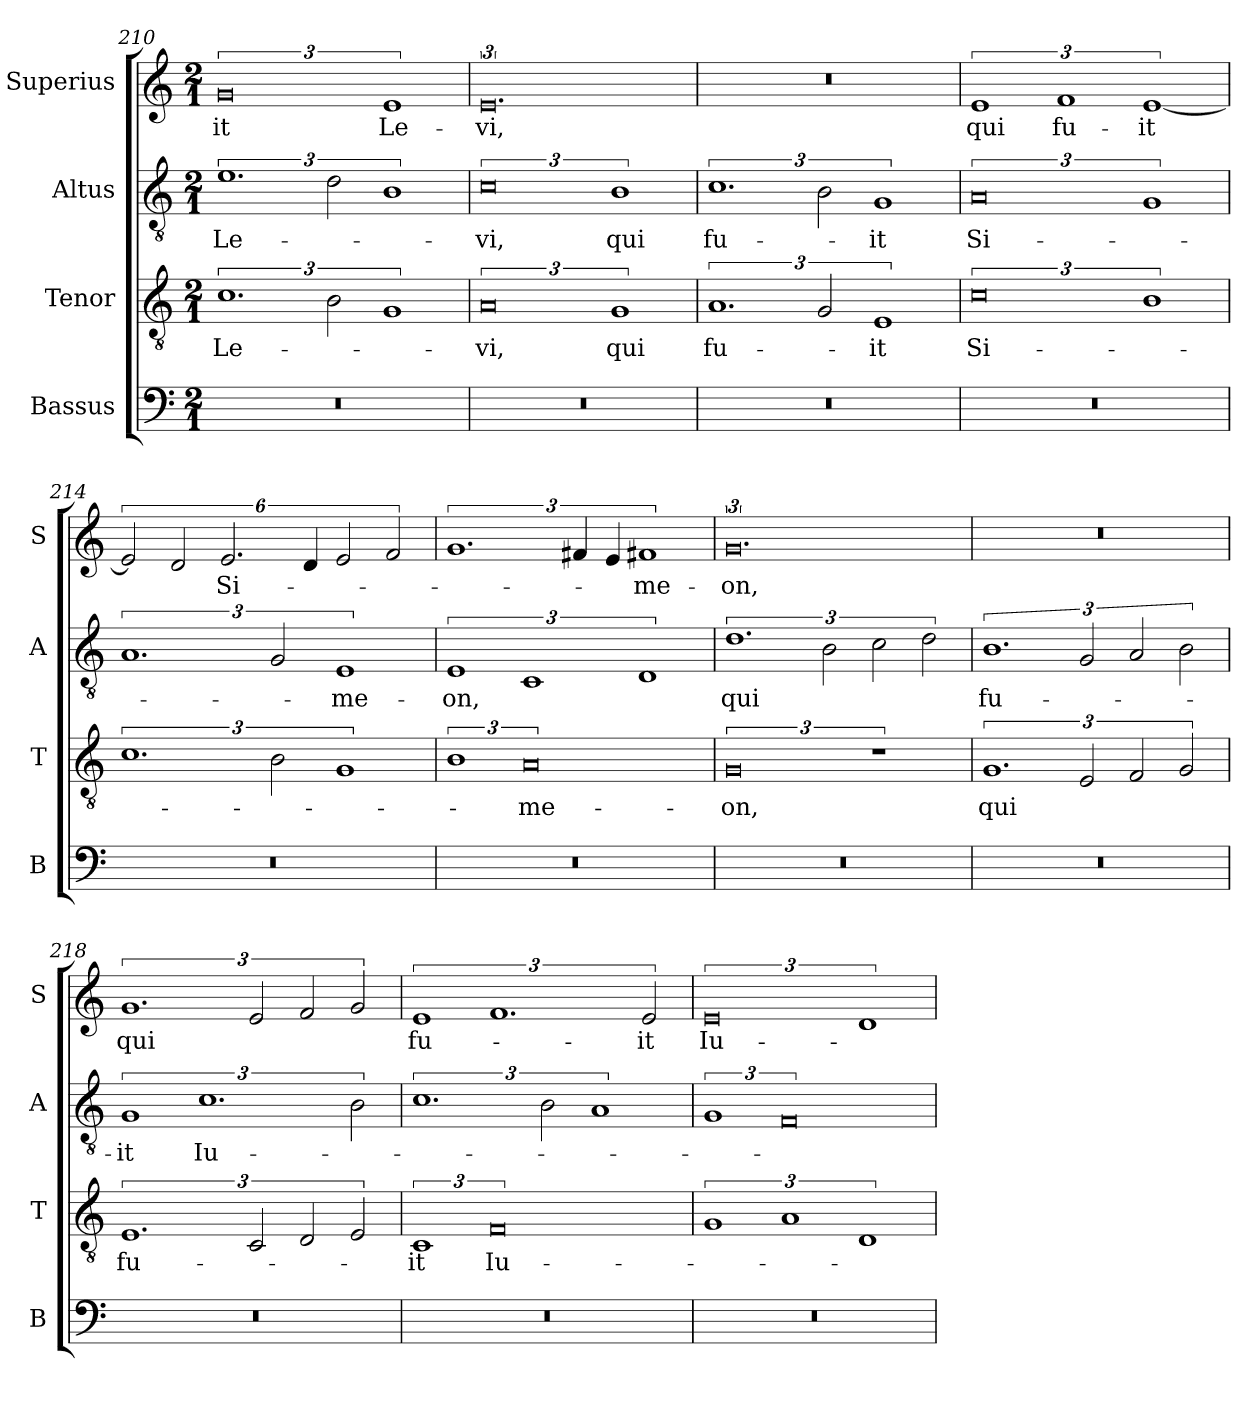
**kern	**kern	**text	**kern	**text	**kern	**text
*part4	*part3	*part3	*part2	*part2	*part1	*part1
*staff4	*staff3	*staff3	*staff2	*staff2	*staff1	*staff1
*I"Bassus	*I"Tenor	*	*I"Altus	*	*I"Superius	*
*I'B	*I'T	*	*I'A	*	*I'S	*
*clefF4	*clefGv2	*	*clefGv2	*	*clefG2	*
*k[]	*k[]	*	*k[]	*	*k[]	*
*M2/1	*M2/1	*	*M2/1	*	*M2/1	*
=210	=210	=210	=210	=210	=210	=210
0r	3%2.c	Le-	3%2.e	Le-	3%4g	-it
.	3B\	.	3d\	.	.	.
.	3%2G	.	3%2B	.	3%2e	Le-
=211	=211	=211	=211	=211	=211	=211
0r	3%4A	-vi,	3%4c	-vi,	3%4.e	-vi,
.	3%2G	qui	3%2B	qui	.	.
=212	=212	=212	=212	=212	=212	=212
0r	3%2.A	fu-	3%2.c	fu-	3%4.r	.
.	3G/	.	3B\	.	.	.
.	3%2E	-it	3%2G	-it	.	.
=213	=213	=213	=213	=213	=213	=213
0r	3%4c	Si-	3%4A	Si-	3%2e	qui
.	.	.	.	.	3%2f	fu-
.	3%2B	.	3%2G	.	[3%2e	-it
=214	=214	=214	=214	=214	=214	=214
0r	3%2.c	.	3%2.A	.	3e/]	.
.	.	.	.	.	3d/	.
.	.	.	.	.	3.e/	Si-
.	3B\	.	3G/	.	.	.
.	.	.	.	.	6d/	.
.	3%2G	.	3%2E	-me-	3e/	.
.	.	.	.	.	3f/	.
=215	=215	=215	=215	=215	=215	=215
0r	3%2B	.	3%2E	-on,	3%2.g	.
.	3%4A	-me-	3%2C	.	.	.
.	.	.	.	.	6f#X/	.
.	.	.	.	.	6e/	.
.	.	.	3%2D	.	3%2f#X	-me-
=216	=216	=216	=216	=216	=216	=216
0r	3%4G	-on,	3%2.d	qui	3%4.g	-on,
.	.	.	3B\	.	.	.
.	3%2r	.	3c\	.	.	.
.	.	.	3d\	.	.	.
=217	=217	=217	=217	=217	=217	=217
0r	3%2.G	qui	3%2.B	fu-	3%4.r	.
.	3E/	.	3G/	.	.	.
.	3F/	.	3A/	.	.	.
.	3G/	.	3B\	.	.	.
=218	=218	=218	=218	=218	=218	=218
0r	3%2.E	fu-	3%2G	-it	3%2.g	qui
.	.	.	3%2.c	Iu-	.	.
.	3C/	.	.	.	3e/	.
.	3D/	.	.	.	3f/	.
.	3E/	.	3B\	.	3g/	.
=219	=219	=219	=219	=219	=219	=219
0r	3%2C	-it	3%2.c	.	3%2e	fu-
.	3%4F	Iu-	.	.	3%2.f	.
.	.	.	3B\	.	.	.
.	.	.	3%2A	.	.	.
.	.	.	.	.	3e/	-it
=220	=220	=220	=220	=220	=220	=220
0r	3%2G	.	3%2G	.	3%4e	Iu-
.	3%2A	.	3%4F	.	.	.
.	3%2D	.	.	.	3%2d	.
=	=	=	=	=	=	=
*-	*-	*-	*-	*-	*-	*-
